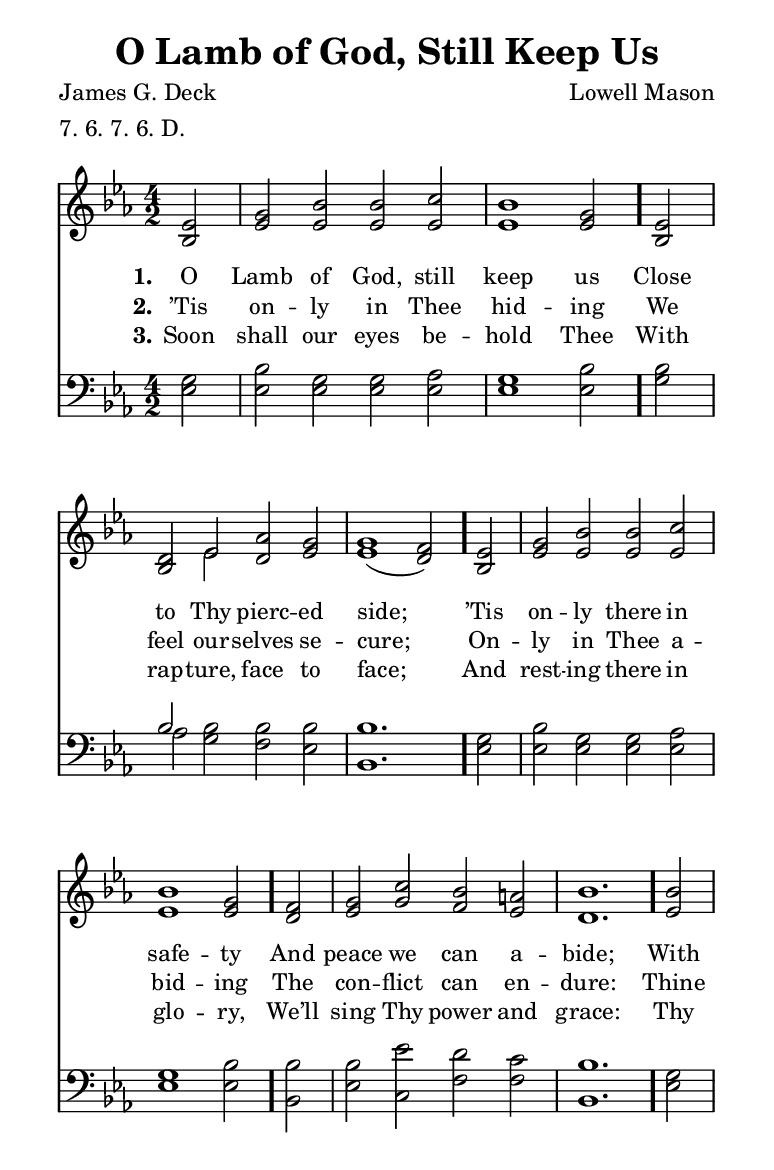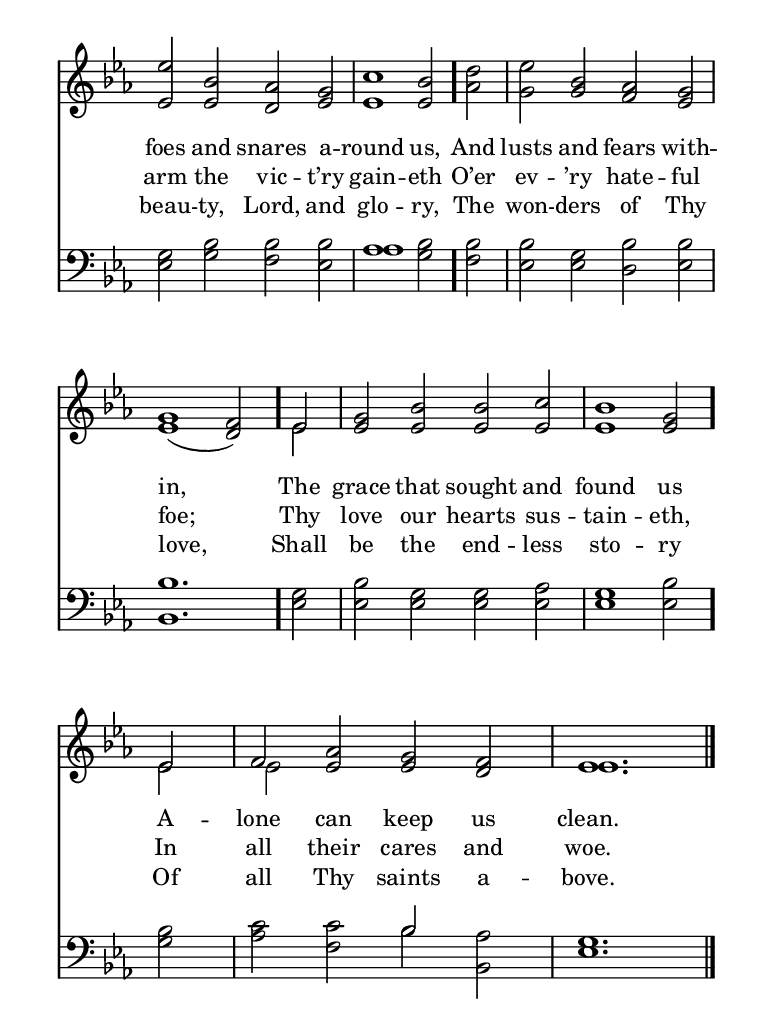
\include "common/global.ily"
\paper {
  \include "common/paper.ily"
}

\header{
  hymnnumber = "183"
  title = "O Lamb of God, Still Keep Us"
  tunename = "Missionary Hymn" % see https://hymnary.org/tune/missionary_hymn_mason
  meter = "7. 6. 7. 6. D."
  poet = "James G. Deck" % see https://bibletruthpublishers.com/o-lamb-of-god-still-keep-us/james-george-deck/echoes-of-grace-hymnbook/hymnbooks/la78865
  composer = "Lowell Mason" % see https://hymnary.org/tune/missionary_hymn_mason
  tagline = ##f
}

global = {
  \include "common/overrides.ily"
  \override Staff.TimeSignature.style = #'numbered
  \time 4/2
  \override Score.MetronomeMark.transparent = ##t % hide all fermata changes too
  \tempo 2=90
  \key ees \major
  \partial 2
  \autoBeamOff
}

notesSoprano = {
\global
\relative c' {

  ees2 | g bes bes c | bes1 g2
  ees2 | d ees aes g | g1( f2)
  ees2 | g bes bes c | bes1 g2
  f2 | g c bes a | bes1.
  bes2 | ees bes aes g | c1 bes2
  d2 | ees bes aes g | g1( f2)
  ees2 | g bes bes c | bes1 g2
  ees2 | f aes g f | ees1.

  \bar "|."

}
}

notesAlto = {
\global
\relative e' {

  bes2 | ees ees ees ees | ees1 ees2
  bes2 | bes ees d ees | ees1( d2)
  bes2 | ees ees ees ees | ees1 ees2
  d2 | ees g f ees | d1.
  ees2 | ees ees d ees | ees1 ees2
  aes2 | g g f ees | ees1( d2)
  ees2 | ees ees ees ees | ees1 ees2
  ees2 | ees ees ees d | ees1.

}
}

notesTenor = {
\global
\relative a {

  g2 | bes g g aes | g1 bes2
  bes2 | bes bes bes bes | bes1.
  g2 | bes g g aes | g1 bes2
  bes2 | bes ees d c | bes1.
  g2 | g bes bes bes | aes1 bes2
  bes2 | bes g bes bes | bes1.
  g2 | bes g g aes | g1 bes2
  bes2 | c c bes aes | g1.

}
}

notesBass = {
\global
\relative f {

  ees2 | ees ees ees ees | ees1 ees2
  g2 | aes g f ees | bes1.
  ees2 | ees ees ees ees | ees1 ees2
  bes2 | ees c f f | bes,1.
  ees2 | ees g f ees | aes1 g2
  f2 | ees ees d ees | bes1.
  ees2 | ees ees ees ees | ees1 ees2
  g2 | aes f bes bes, | ees1.

}
}

wordsA = \lyricmode {
\set stanza = "1."

O Lamb of God, still keep us \bar "."
Close to Thy pierc -- ed side; \bar "."
’Tis on -- ly there in safe -- ty \bar "."
And peace we can a -- bide; \bar "."
With foes and snares a -- round us, \bar "."
And lusts and fears with -- in, \bar "."
The grace that sought and found us \bar "."
A -- lone can keep us clean. \bar "."

}

wordsB = \lyricmode {
\set stanza = "2."

’Tis on -- ly in Thee hid -- ing
We feel our -- selves se -- cure;
On -- ly in Thee a -- bid -- ing
The con -- flict can en -- dure:
Thine arm the vic -- t’ry gain -- eth
O’er ev -- ’ry hate -- ful foe;
Thy love our hearts sus -- tain -- eth,
In all their cares and woe.

}

wordsC = \lyricmode {
\set stanza = "3."

Soon shall our eyes be -- hold Thee
With rap -- ture, face to face;
And rest -- ing there in glo -- ry,
We’ll sing Thy power and grace:
Thy beau -- ty, Lord, and glo -- ry,
The won -- ders of Thy love,
Shall be the end -- less sto -- ry
Of all Thy saints a -- bove.

}

\score {
  \context ChoirStaff <<
    \context Staff = upper <<
      \set Staff.autoBeaming = ##f
      \set ChoirStaff.systemStartDelimiter = #'SystemStartBar
      \set ChoirStaff.printPartCombineTexts = ##f
      \partcombine #'(2 . 11) \notesSoprano \notesAlto
      \context NullVoice = sopranos { \voiceOne << \notesSoprano >> }
      \context Lyrics = one   \lyricsto sopranos \wordsA
      \context Lyrics = two   \lyricsto sopranos \wordsB
      \context Lyrics = three \lyricsto sopranos \wordsC
    >>
    \context Staff = men <<
      \set Staff.autoBeaming = ##f
      \clef bass
      \set ChoirStaff.printPartCombineTexts = ##f
      \partcombine #'(2 . 11) \notesTenor \notesBass
    >>
  >>
  \layout {
    \include "common/layout.ily"
  }
  #(cond ((ly:get-option 'eog-midi-permitted) #{ \midi{
    \include "common/midi.ily"
  } #}))
}

\version "2.19.49"  % necessary for upgrading to future LilyPond versions.

% vi:set et ts=2 sw=2 ai nocindent syntax=lilypond:
